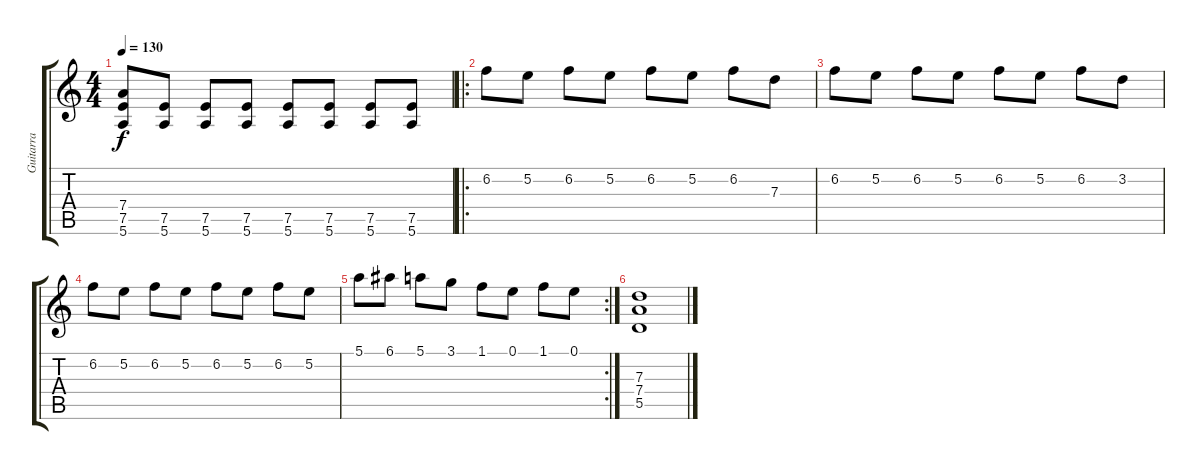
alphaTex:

\track ("Guitarra" "Guitarra") {instrument overdrivenguitar}
\staff {score tabs}
\tuning (E4 B3 G3 D3 A2 E2) {hide}
\ts (4 4)
\tempo 130
\clef g2
\ks c
(7.4 7.5 5.6).8{dy f} (7.5 5.6).8 (7.5 5.6).8 (7.5 5.6).8 (7.5 5.6).8 (7.5 5.6).8 (7.5 5.6).8 (7.5 5.6).8 |
\ro
6.2.8 5.2.8 6.2.8 5.2.8 6.2.8 5.2.8 6.2.8 7.3.8 |
6.2.8 5.2.8 6.2.8 5.2.8 6.2.8 5.2.8 6.2.8 3.2.8 |
6.2.8 5.2.8 6.2.8 5.2.8 6.2.8 5.2.8 6.2.8 5.2.8 |
\rc 2
5.1.8 6.1.8 5.1.8 3.1.8 1.1.8 0.1.8 1.1.8 0.1.8 |
(7.3 7.4 5.5).1
